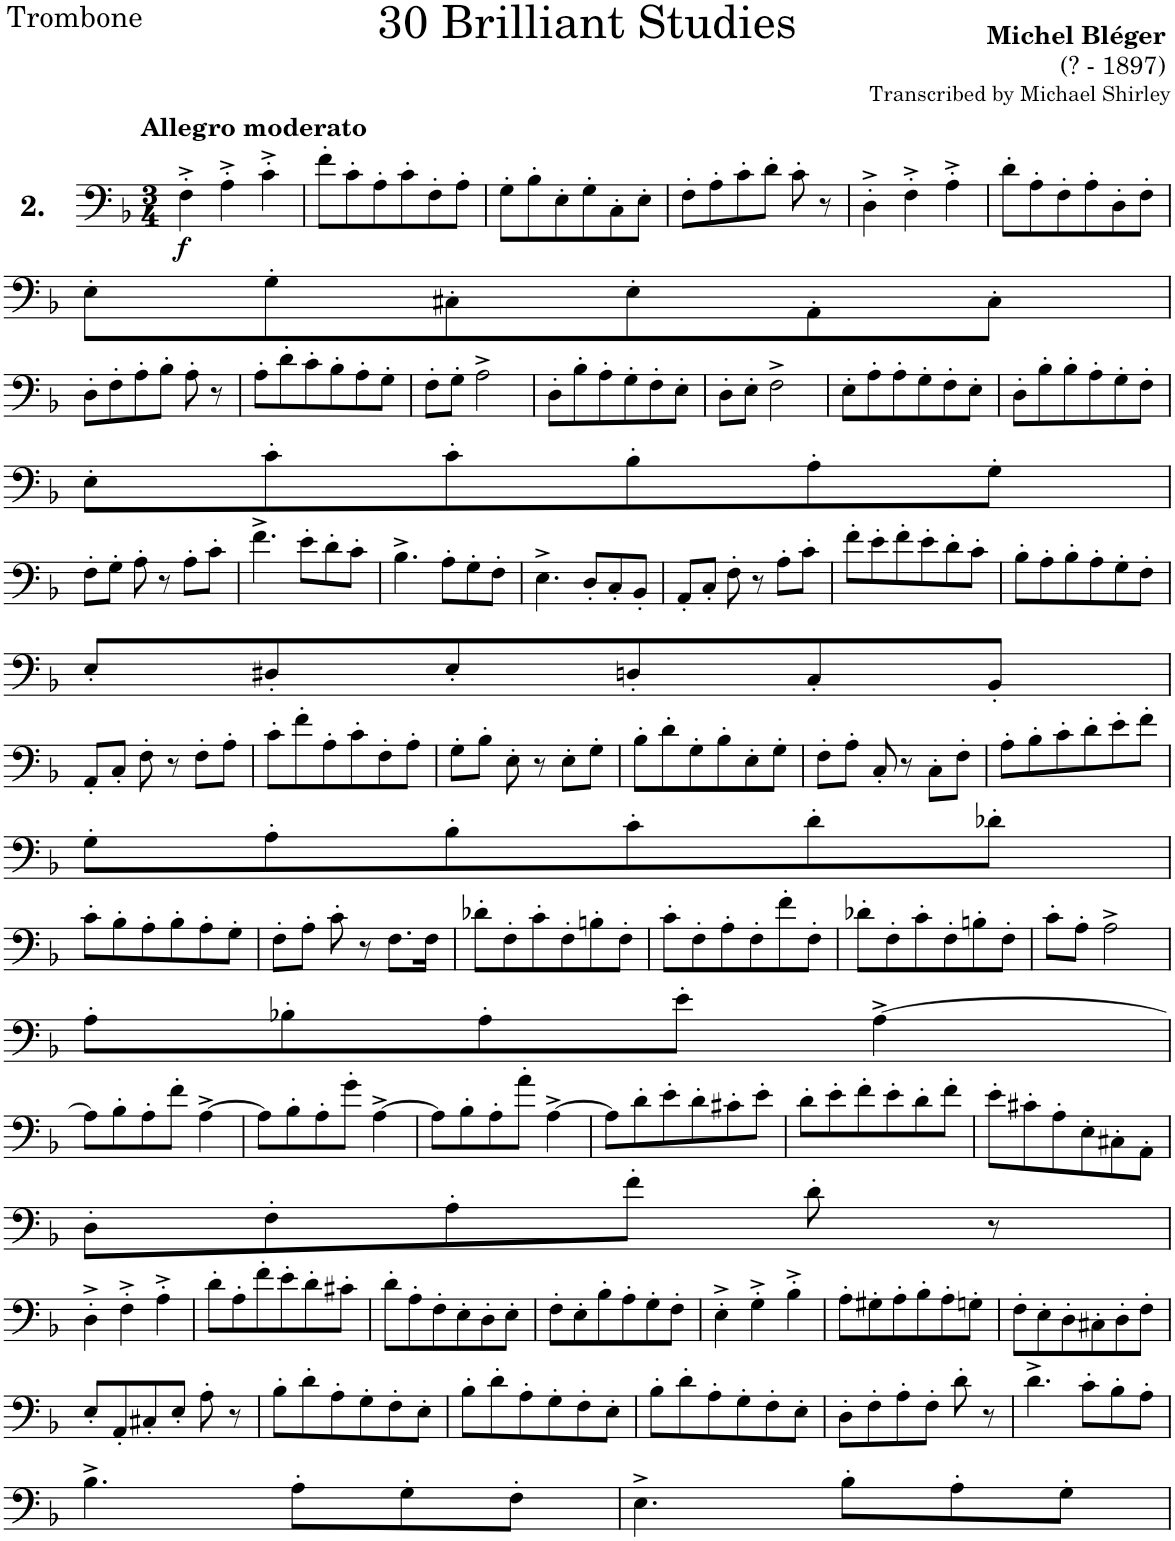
**kern	**dynam
*part1	*part1
*staff1	*staff1
*I"Trombone	*
*I'Tbn.	*
*clefF4	*
*k[b-]	*
*M3/4	*
=1	=1
!LO:TX:a:B:t=2.	!
!LO:TX:a:B:t=Allegro moderato	!
!	!LO:DY:b
4F'^\	f
4A'^\	.
4c'^\	.
=2	=2
8f'\L	.
8c'\	.
8A'\	.
8c'\	.
8F'\	.
8A'\J	.
=3	=3
8G'\L	.
8B-'\	.
8E'\	.
8G'\	.
8C'\	.
8E'\J	.
=4	=4
8F'\L	.
8A'\	.
8c'\	.
8d'\J	.
8c'\	.
8r	.
=5	=5
4D'^\	.
4F'^\	.
4A'^\	.
=6	=6
8d'\L	.
8A'\	.
8F'\	.
8A'\	.
8D'\	.
8F'\J	.
!!LO:LB:g=z
=7	=7
8E'\L	.
8G'\	.
8C#X'\	.
8E'\	.
8AA'\	.
8C#'\J	.
!!LO:LB:g=z
=8	=8
8D'\L	.
8F'\	.
8A'\	.
8B-'\J	.
8A'\	.
8r	.
=9	=9
8A'\L	.
8d'\	.
8c'\	.
8B-'\	.
8A'\	.
8G'\J	.
=10	=10
8F'\L	.
8G'\J	.
2A^\	.
=11	=11
8D'\L	.
8B-'\	.
8A'\	.
8G'\	.
8F'\	.
8E'\J	.
=12	=12
8D'\L	.
8E'\J	.
2F^\	.
=13	=13
8E'\L	.
8A'\	.
8A'\	.
8G'\	.
8F'\	.
8E'\J	.
=14	=14
8D'\L	.
8B-'\	.
8B-'\	.
8A'\	.
8G'\	.
8F'\J	.
!!LO:LB:g=z
=15	=15
8E'\L	.
8c'\	.
8c'\	.
8B-'\	.
8A'\	.
8G'\J	.
!!LO:LB:g=z
=16	=16
8F'\L	.
8G'\J	.
8A'\	.
8r	.
8A'\L	.
8c'\J	.
=17	=17
4.f^\	.
8e'\L	.
8d'\	.
8c'\J	.
=18	=18
4.B-^\	.
8A'\L	.
8G'\	.
8F'\J	.
=19	=19
4.E^\	.
8D'/L	.
8C'/	.
8BB-'/J	.
=20	=20
8AA'/L	.
8C'/J	.
8F'\	.
8r	.
8A'\L	.
8c'\J	.
=21	=21
8f'\L	.
8e'\	.
8f'\	.
8e'\	.
8d'\	.
8c'\J	.
=22	=22
8B-'\L	.
8A'\	.
8B-'\	.
8A'\	.
8G'\	.
8F'\J	.
!!LO:LB:g=z
=23	=23
8E'/L	.
8D#X'/	.
8E'/	.
8Dn'/	.
8C'/	.
8BB-'/J	.
!!LO:LB:g=z
=24	=24
8AA'/L	.
8C'/J	.
8F'\	.
8r	.
8F'\L	.
8A'\J	.
=25	=25
8c'\L	.
8f'\	.
8A'\	.
8c'\	.
8F'\	.
8A'\J	.
=26	=26
8G'\L	.
8B-'\J	.
8E'\	.
8r	.
8E'\L	.
8G'\J	.
=27	=27
8B-'\L	.
8d'\	.
8G'\	.
8B-'\	.
8E'\	.
8G'\J	.
=28	=28
8F'\L	.
8A'\J	.
8C'/	.
8r	.
8C'\L	.
8F'\J	.
=29	=29
8A'\L	.
8B-'\	.
8c'\	.
8d'\	.
8e'\	.
8f'\J	.
!!LO:LB:g=z
=30	=30
8G'\L	.
8A'\	.
8B-'\	.
8c'\	.
8d'\	.
8d-X'\J	.
!!LO:LB:g=z
=31	=31
8c'\L	.
8B-'\	.
8A'\	.
8B-'\	.
8A'\	.
8G'\J	.
=32	=32
8F'\L	.
8A'\J	.
8c'\	.
8r	.
8.F\L	.
16F\Jk	.
=33	=33
8d-X'\L	.
8F'\	.
8c'\	.
8F'\	.
8Bn'\	.
8F'\J	.
=34	=34
8c'\L	.
8F'\	.
8A'\	.
8F'\	.
8f'\	.
8F'\J	.
=35	=35
8d-X'\L	.
8F'\	.
8c'\	.
8F'\	.
8Bn'\	.
8F'\J	.
=36	=36
8c'\L	.
8A'\J	.
2A^\	.
!!LO:LB:g=z
=37	=37
8A'\L	.
8B-X'\	.
8A'\	.
8e'\J	.
[4A^\	.
!!LO:LB:g=z
=38	=38
8A\L]	.
8B-'\	.
8A'\	.
8f'\J	.
[4A^\	.
=39	=39
8A\L]	.
8B-'\	.
8A'\	.
8g'\J	.
[4A^\	.
=40	=40
8A\L]	.
8B-'\	.
8A'\	.
8a'\J	.
[4A^\	.
=41	=41
8A\L]	.
8d'\	.
8e'\	.
8d'\	.
8c#X'\	.
8e'\J	.
=42	=42
8d'\L	.
8e'\	.
8f'\	.
8e'\	.
8d'\	.
8f'\J	.
=43	=43
8e'\L	.
8c#X'\	.
8A'\	.
8E'\	.
8C#X'\	.
8AA'\J	.
!!LO:LB:g=z
=44	=44
8D'\L	.
8F'\	.
8A'\	.
8f'\J	.
8d'\	.
8r	.
!!LO:LB:g=z
=45	=45
4D'^\	.
4F'^\	.
4A'^\	.
=46	=46
8d'\L	.
8A'\	.
8f'\	.
8e'\	.
8d'\	.
8c#X'\J	.
=47	=47
8d'\L	.
8A'\	.
8F'\	.
8E'\	.
8D'\	.
8E'\J	.
=48	=48
8F'\L	.
8E'\	.
8B-'\	.
8A'\	.
8G'\	.
8F'\J	.
=49	=49
4E'^\	.
4G'^\	.
4B-'^\	.
=50	=50
8A'\L	.
8G#X'\	.
8A'\	.
8B-'\	.
8A'\	.
8Gn'\J	.
=51	=51
8F'\L	.
8E'\	.
8D'\	.
8C#X'\	.
8D'\	.
8F'\J	.
!!LO:LB:g=z
=52	=52
8E'/L	.
8AA'/	.
8C#X'/	.
8E'/J	.
8A'\	.
8r	.
=53	=53
8B-'\L	.
8d'\	.
8A'\	.
8G'\	.
8F'\	.
8E'\J	.
=54	=54
8B-'\L	.
8d'\	.
8A'\	.
8G'\	.
8F'\	.
8E'\J	.
=55	=55
8B-'\L	.
8d'\	.
8A'\	.
8G'\	.
8F'\	.
8E'\J	.
=56	=56
8D'\L	.
8F'\	.
8A'\	.
8F'\J	.
8d'\	.
8r	.
=57	=57
4.d^\	.
8c'\L	.
8B-'\	.
8A'\J	.
!!LO:LB:g=z
=58	=58
4.B-^\	.
8A'\L	.
8G'\	.
8F'\J	.
=59	=59
4.E^\	.
8B-'\L	.
8A'\	.
8G'\J	.
=	=
*-	*-
